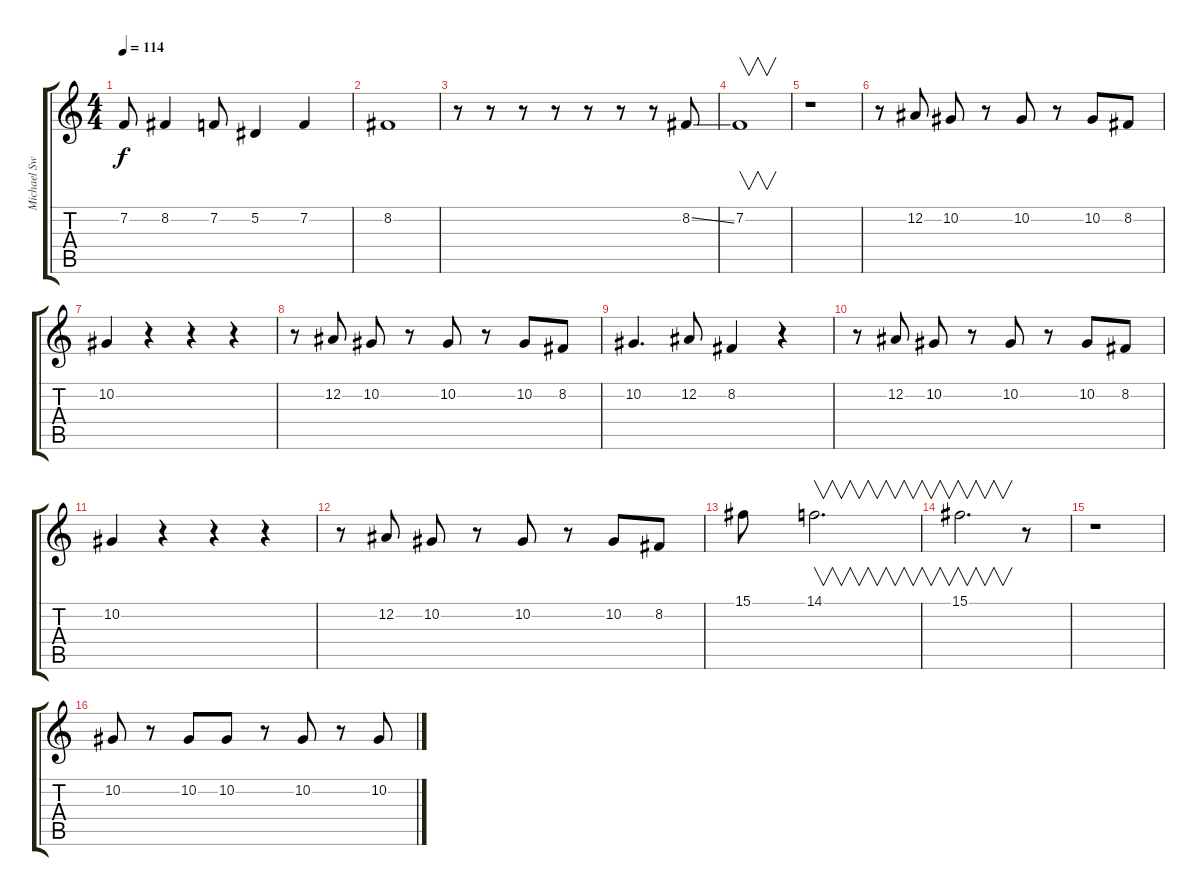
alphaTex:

\track ("Michael Sweet Vocal" "Michael Sw") {instrument voiceoohs}
\staff {score tabs}
\tuning (Eb4 Bb3 Gb3 Db3 Ab2 Eb2) {hide}
\ts (4 4)
\tempo 114
\clef g2
\ks c
7.2.8{dy f} 8.2.4 7.2.8 5.2.4 7.2.4 |
8.2.1 |
r.8 r.8 r.8 r.8 r.8 r.8 r.8 8.2{ss}.8 |
7.2.1{v} |
r.1 |
r.8 12.2.8 10.2.8 r.8 10.2.8 r.8 10.2.8 8.2.8 |
10.2.4 r.4 r.4 r.4 |
r.8 12.2.8 10.2.8 r.8 10.2.8 r.8 10.2.8 8.2.8 |
10.2.4{d} 12.2.8 8.2.4 r.4 |
r.8 12.2.8 10.2.8 r.8 10.2.8 r.8 10.2.8 8.2.8 |
10.2.4 r.4 r.4 r.4 |
r.8 12.2.8 10.2.8 r.8 10.2.8 r.8 10.2.8 8.2.8 |
15.1.8 14.1.2{v d} |
15.1.2{v d} r.8 |
r.1 |
10.2.8 r.8 10.2.8 10.2.8 r.8 10.2.8 r.8 10.2.8
